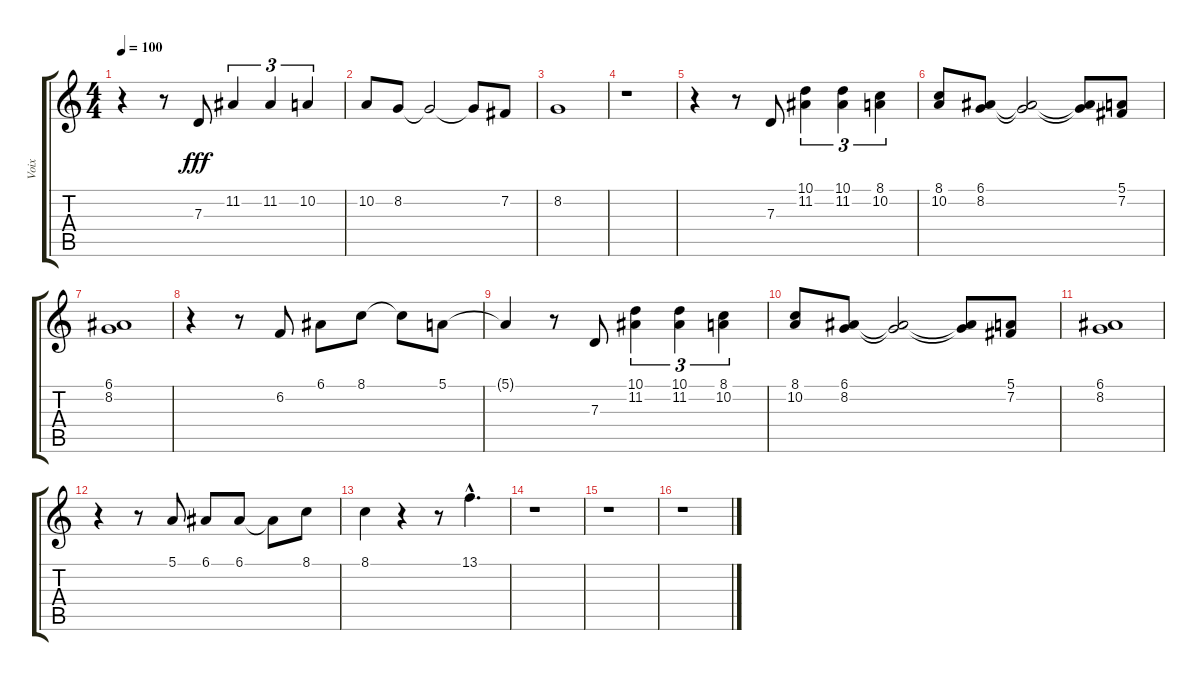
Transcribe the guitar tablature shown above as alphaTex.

\track ("Voix" "Voix") {instrument accordion}
\staff {score tabs}
\tuning (E4 B3 G3 D3 A2 E2) {hide}
\ts (4 4)
\tempo 100
\clef g2
\ks c
r.4{dy fff} r.8 7.3.8 11.2.4{tu (3 2)} 11.2.4{tu (3 2)} 10.2.4{tu (3 2)} |
10.2.8 8.2.8 8.2{t}.2 8.2{t}.8 7.2.8 |
8.2.1 |
r.1 |
r.4 r.8 7.3.8 (10.1 11.2).4{tu (3 2)} (10.1 11.2).4{tu (3 2)} (8.1 10.2).4{tu (3 2)} |
(8.1 10.2).8 (6.1 8.2).8 (6.1{t} 8.2{t}).2 (6.1{t} 8.2{t}).8 (5.1 7.2).8 |
(6.1 8.2).1 |
r.4 r.8 6.2.8 6.1.8 8.1.8 8.1{t}.8 5.1.8 |
5.1{t}.4 r.8 7.3.8 (10.1 11.2).4{tu (3 2)} (10.1 11.2).4{tu (3 2)} (8.1 10.2).4{tu (3 2)} |
(8.1 10.2).8 (6.1 8.2).8 (6.1{t} 8.2{t}).2 (6.1{t} 8.2{t}).8 (5.1 7.2).8 |
(6.1 8.2).1 |
r.4 r.8 5.1.8 6.1.8 6.1.8 6.1{t}.8 8.1.8 |
8.1.4 r.4 r.8 13.1{hac}.4{d} |
r.1 |
r.1 |
r.1
